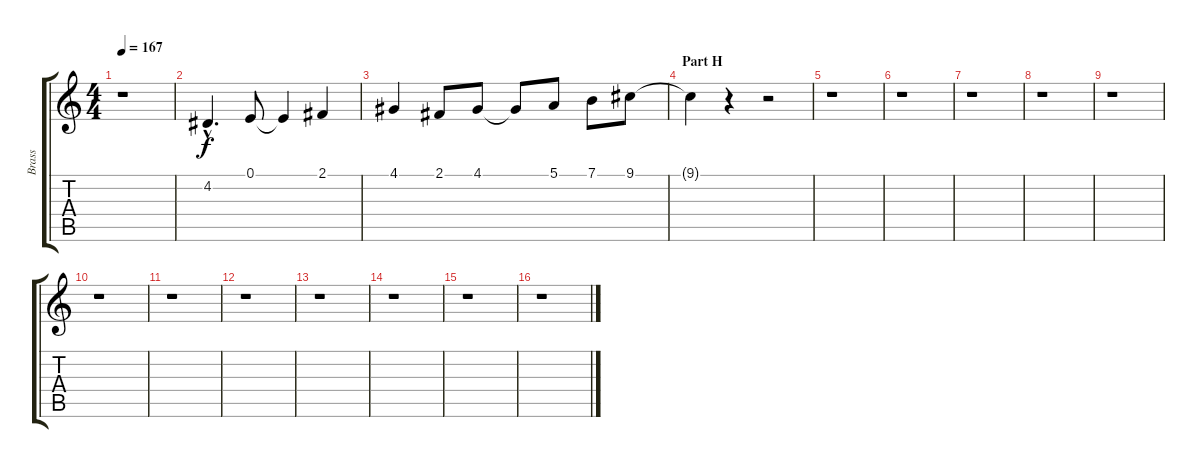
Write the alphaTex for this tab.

\track ("Brass" "Brass") {instrument brasssection}
\staff {score tabs}
\tuning (E4 B3 G3 D3 A2 E2) {hide}
\ts (4 4)
\tempo 167
\clef g2
\ks c
r.1{dy f} |
4.2{hac}.4{d} 0.1.8 0.1{t}.4 2.1.4 |
4.1.4 2.1.8 4.1.8 4.1{t}.8 5.1.8 7.1.8 9.1.8 |
\section ("" "Part H")
9.1{t}.4 r.4 r.2 |
r.1 |
r.1 |
r.1 |
r.1 |
r.1 |
r.1 |
r.1 |
r.1 |
r.1 |
r.1 |
r.1 |
r.1
